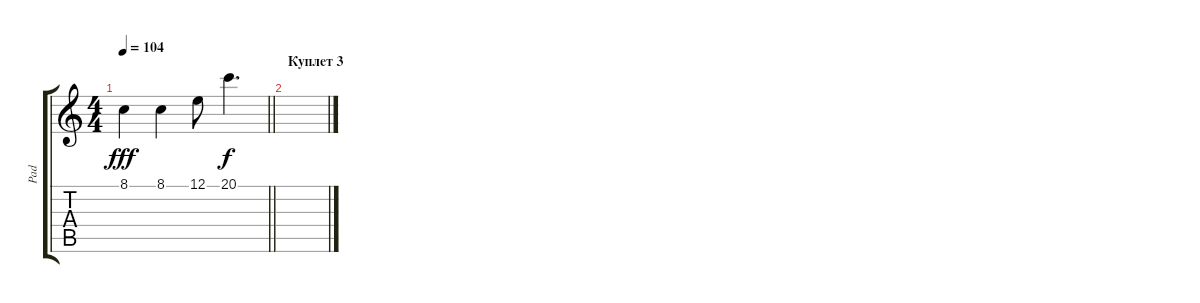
\track ("Pad" "Pad") {instrument pad2warm}
\staff {score tabs}
\tuning (E4 B3 G3 D3 A2 E2) {hide}
\ts (4 4)
\tempo 104
\clef g2
\barLineRight lightlight
\ks c
8.1.4{dy fff} 8.1.4 12.1.8 20.1.4{d dy f} |
\section ("" "Куплет 3")
